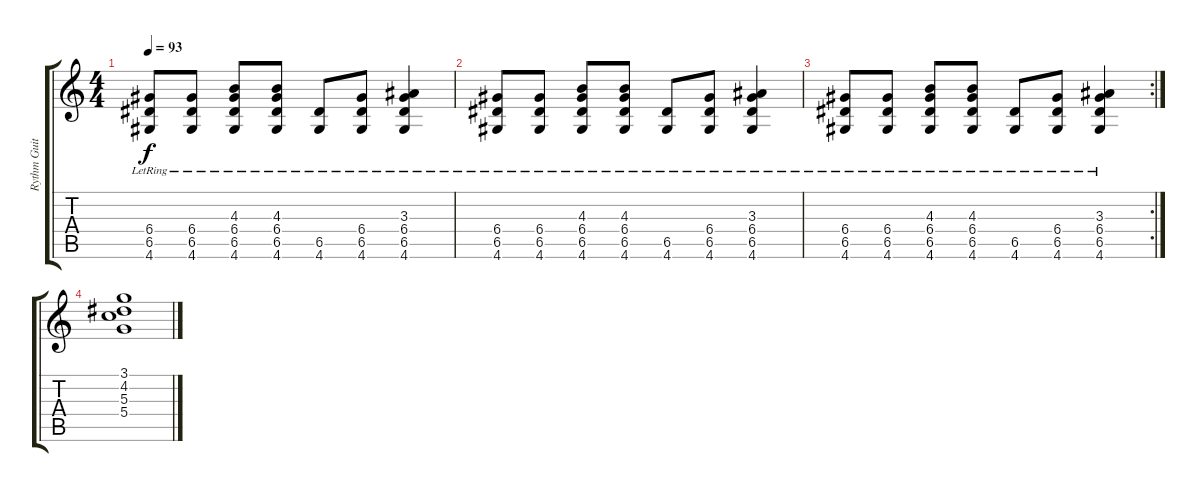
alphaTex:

\track ("Rythm Guitar" "Rythm Guit") {instrument electricguitarclean}
\staff {score tabs}
\tuning (E4 B3 G3 D3 A2 E2) {hide}
\ts (4 4)
\tempo 93
\clef g2
\ks c
(6.4 6.5{lr} 4.6{lr}).8{dy f} (6.4 6.5{lr} 4.6{lr}).8 (4.3 6.4{lr} 6.5{lr} 4.6{lr}).8 (4.3{lr} 6.4 6.5 4.6).8 (6.5 4.6{lr}).8 (6.4 6.5{lr} 4.6{lr}).8 (3.3{lr} 6.4{lr} 6.5{lr} 4.6{lr}).4 |
(6.4 6.5{lr} 4.6{lr}).8 (6.4 6.5{lr} 4.6{lr}).8 (4.3 6.4{lr} 6.5{lr} 4.6{lr}).8 (4.3{lr} 6.4 6.5 4.6).8 (6.5 4.6{lr}).8 (6.4 6.5{lr} 4.6{lr}).8 (3.3{lr} 6.4{lr} 6.5{lr} 4.6{lr}).4 |
\rc 2
(6.4 6.5{lr} 4.6{lr}).8 (6.4 6.5{lr} 4.6{lr}).8 (4.3 6.4{lr} 6.5{lr} 4.6{lr}).8 (4.3{lr} 6.4 6.5 4.6).8 (6.5 4.6{lr}).8 (6.4 6.5{lr} 4.6{lr}).8 (3.3{lr} 6.4{lr} 6.5{lr} 4.6{lr}).4 |
(3.1 4.2 5.3 5.4).1
